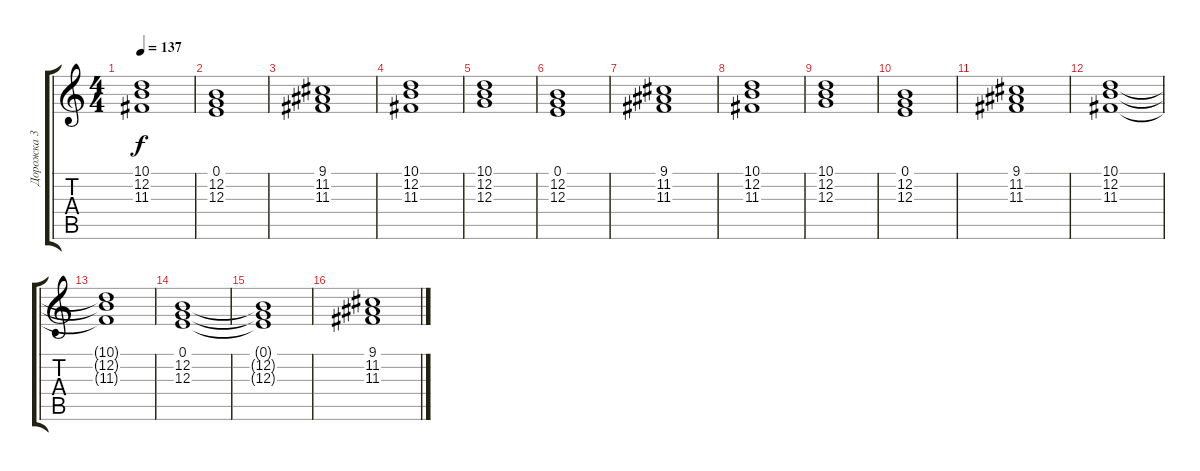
\track ("Дорожка 3" "Дорожка 3") {instrument synthstrings2}
\staff {score tabs}
\tuning (E4 B3 G3 D3 A2 E2) {hide}
\ts (4 4)
\tempo 137
\clef g2
\ks c
(10.1 12.2 11.3).1{dy f} |
(0.1 12.2 12.3).1 |
(9.1 11.2 11.3).1 |
(10.1 12.2 11.3).1 |
(10.1 12.2 12.3).1 |
(0.1 12.2 12.3).1 |
(9.1 11.2 11.3).1 |
(10.1 12.2 11.3).1 |
(10.1 12.2 12.3).1 |
(0.1 12.2 12.3).1 |
(9.1 11.2 11.3).1 |
(10.1 12.2 11.3).1 |
(10.1{t} 12.2{t} 11.3{t}).1 |
(0.1 12.2 12.3).1 |
(0.1{t} 12.2{t} 12.3{t}).1 |
(9.1 11.2 11.3).1
